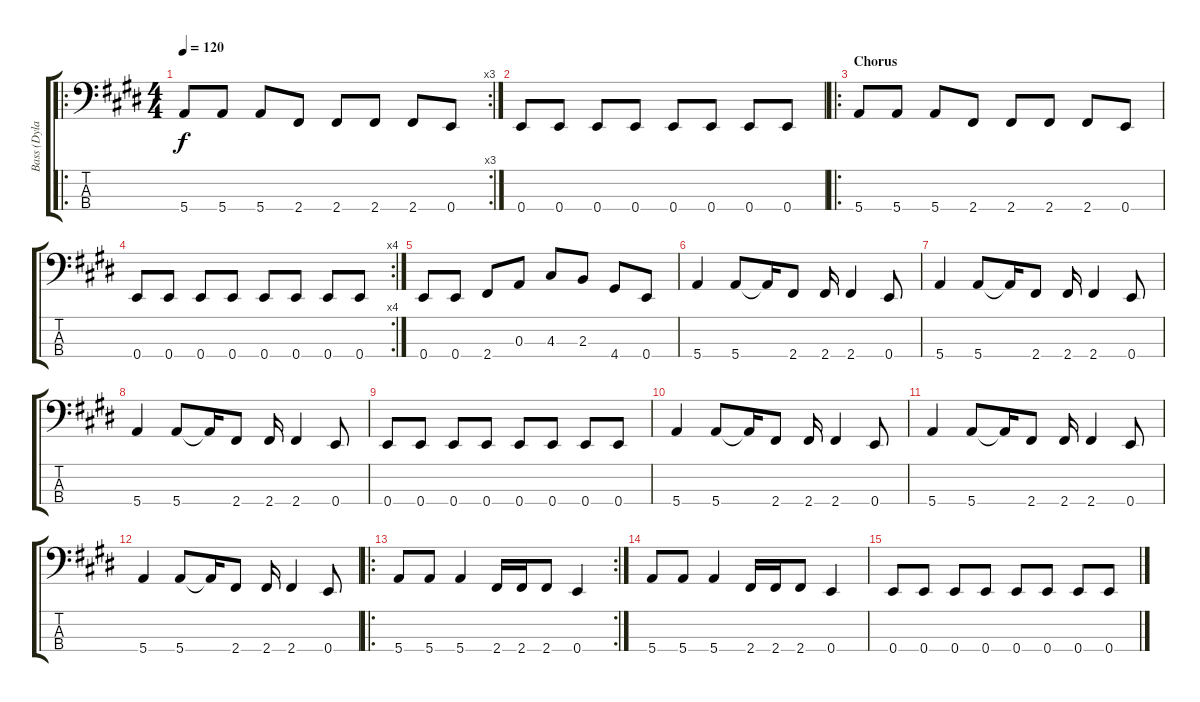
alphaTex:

\track ("Bass (Dylan Keefe)" "Bass (Dyla") {instrument electricbasspick}
\staff {score tabs}
\tuning (G2 D2 A1 E1) {hide}
\ro
\rc 3
\ts (4 4)
\tempo 120
\clef f4
\ks e
5.4.8{dy f} 5.4.8 5.4.8 2.4.8 2.4.8 2.4.8 2.4.8 0.4.8 |
0.4.8 0.4.8 0.4.8 0.4.8 0.4.8 0.4.8 0.4.8 0.4.8 |
\ro
\section ("" "Chorus")
5.4.8 5.4.8 5.4.8 2.4.8 2.4.8 2.4.8 2.4.8 0.4.8 |
\rc 4
0.4.8 0.4.8 0.4.8 0.4.8 0.4.8 0.4.8 0.4.8 0.4.8 |
0.4.8 0.4.8 2.4.8 0.3.8 4.3.8 2.3.8 4.4.8 0.4.8 |
5.4.4 5.4.8 5.4{t}.16 2.4.8 2.4.16 2.4.4 0.4.8 |
5.4.4 5.4.8 5.4{t}.16 2.4.8 2.4.16 2.4.4 0.4.8 |
5.4.4 5.4.8 5.4{t}.16 2.4.8 2.4.16 2.4.4 0.4.8 |
0.4.8 0.4.8 0.4.8 0.4.8 0.4.8 0.4.8 0.4.8 0.4.8 |
5.4.4 5.4.8 5.4{t}.16 2.4.8 2.4.16 2.4.4 0.4.8 |
5.4.4 5.4.8 5.4{t}.16 2.4.8 2.4.16 2.4.4 0.4.8 |
5.4.4 5.4.8 5.4{t}.16 2.4.8 2.4.16 2.4.4 0.4.8 |
\ro
\rc 2
5.4.8 5.4.8 5.4.4 2.4.16 2.4.16 2.4.8 0.4.4 |
5.4.8 5.4.8 5.4.4 2.4.16 2.4.16 2.4.8 0.4.4 |
0.4.8 0.4.8 0.4.8 0.4.8 0.4.8 0.4.8 0.4.8 0.4.8
